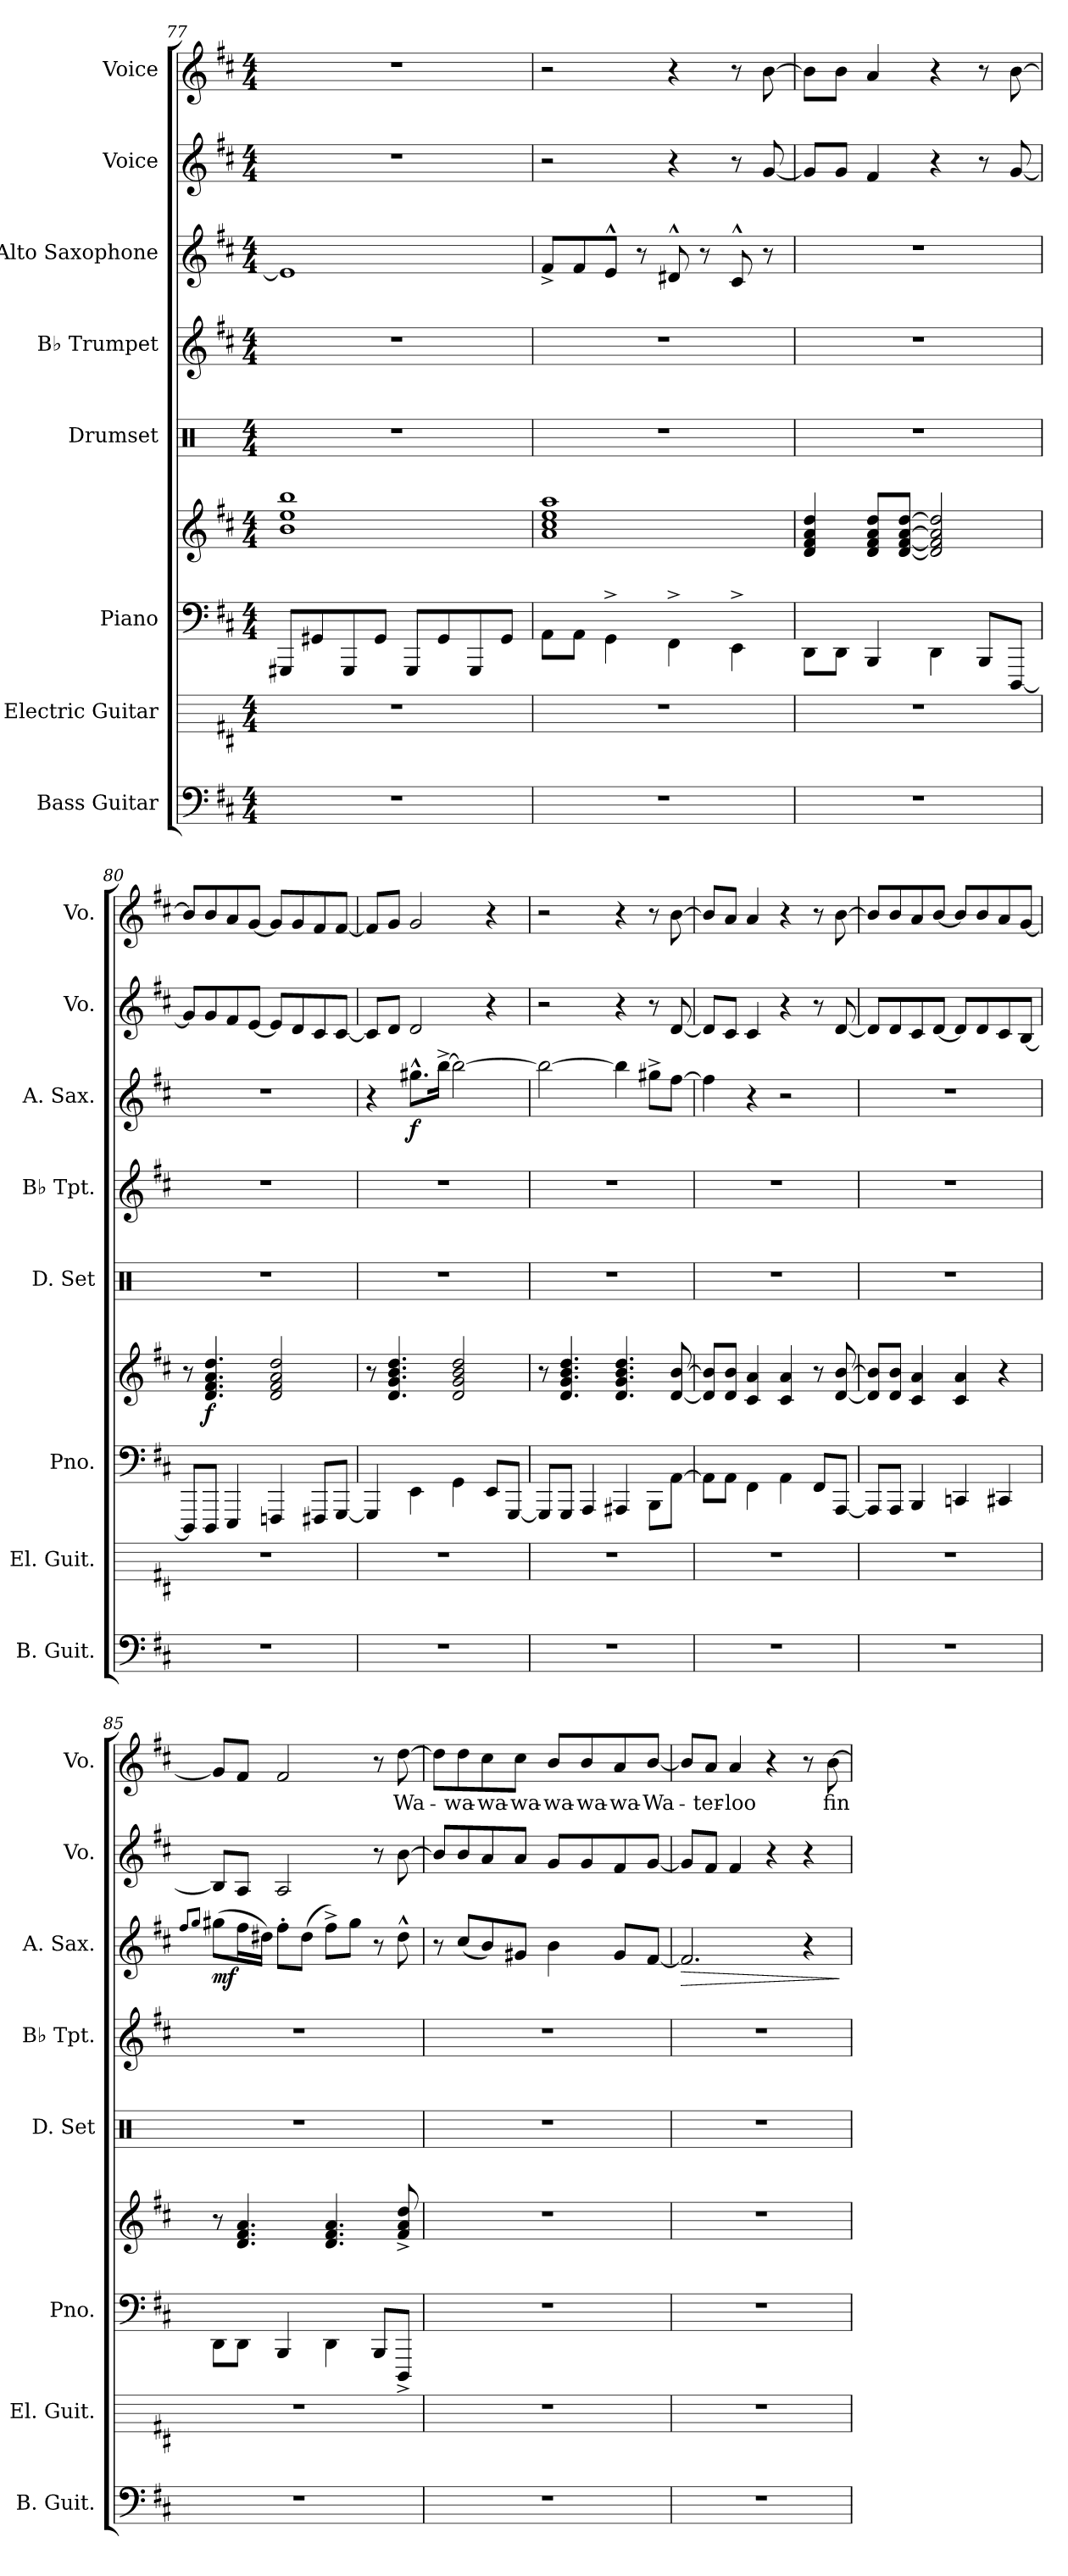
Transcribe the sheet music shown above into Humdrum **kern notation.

**kern	**kern	**kern	**kern	**dynam	**kern	**kern	**kern	**dynam	**kern	**kern	**text
*part8	*part7	*part6	*part6	*part6	*part5	*part4	*part3	*part3	*part2	*part1	*part1
*staff9	*staff8	*staff7	*staff6	*staff6/7	*staff5	*staff4	*staff3	*staff3	*staff2	*staff1	*staff1
*I"Bass Guitar	*I"Electric Guitar	*I"Piano	*	*	*I"Drumset	*I"B♭ Trumpet	*I"Alto Saxophone	*	*I"Voice	*I"Voice	*
*I'B. Guit.	*I'El. Guit.	*I'Pno.	*	*	*I'D. Set	*I'B♭ Tpt.	*I'A. Sax.	*	*I'Vo.	*I'Vo.	*
*clefF4	*	*clefF4	*clefG2	*	*clefX	*clefG2	*clefG2	*	*clefG2	*clefG2	*
*ITrd7c12	*	*	*	*	*	*ITrd1c2	*ITrd5c9	*	*	*	*
*k[f#c#]	*k[f#c#]	*k[f#c#]	*k[f#c#]	*	*k[]	*k[]	*k[b-]	*	*k[f#c#]	*k[f#c#]	*
*M4/4	*M4/4	*M4/4	*M4/4	*	*M4/4	*M4/4	*M4/4	*	*M4/4	*M4/4	*
=77	=77	=77	=77	=77	=77	=77	=77	=77	=77	=77	=77
1r	1r	8GGG#X/L	1b 1ee 1bb	.	1r	1r	1G#]	.	1r	1r	.
.	.	8GG#X/	.	.	.	.	.	.	.	.	.
.	.	8GGG#/	.	.	.	.	.	.	.	.	.
.	.	8GG#/J	.	.	.	.	.	.	.	.	.
.	.	8GGG#/L	.	.	.	.	.	.	.	.	.
.	.	8GG#/	.	.	.	.	.	.	.	.	.
.	.	8GGG#/	.	.	.	.	.	.	.	.	.
.	.	8GG#/J	.	.	.	.	.	.	.	.	.
!!LO:PB:g=z
=78	=78	=78	=78	=78	=78	=78	=78	=78	=78	=78	=78
1r	1r	8AA\L	1a 1cc# 1ee 1aa	.	1r	1r	8A^/L	.	2r	2r	.
.	.	8AA\J	.	.	.	.	8A/	.	.	.	.
.	.	4GG^\	.	.	.	.	8G^^/J	.	.	.	.
.	.	.	.	.	.	.	8r	.	.	.	.
.	.	4FF#^\	.	.	.	.	8F#X^^/	.	4r	4r	.
.	.	.	.	.	.	.	8r	.	.	.	.
.	.	4EE^\	.	.	.	.	8E^^/	.	8r	8r	.
.	.	.	.	.	.	.	8r	.	[8g/	[8b\	.
=79	=79	=79	=79	=79	=79	=79	=79	=79	=79	=79	=79
1r	1r	8DD\L	4d/ 4f#/ 4a/ 4dd/	.	1r	1r	1r	.	8g/L]	8b\L]	.
.	.	8DD\J	.	.	.	.	.	.	8g/J	8b\J	.
.	.	4BBB/	8d/ 8f#/ 8a/ 8dd/L	.	.	.	.	.	4f#/	4a/	.
.	.	.	[8d/ [8f#/ [8a/ [8dd/J	.	.	.	.	.	.	.	.
.	.	4DD\	2d/] 2f#/] 2a/] 2dd/]	.	.	.	.	.	4r	4r	.
.	.	8BBB/L	.	.	.	.	.	.	8r	8r	.
.	.	[8DDD/J	.	.	.	.	.	.	[8g/	[8b\	.
=80	=80	=80	=80	=80	=80	=80	=80	=80	=80	=80	=80
1r	1r	8DDD/L]	8r	.	1r	1r	1r	.	8g/L]	8b/L]	.
!	!	!	!	!LO:DY:b	!	!	!	!	!	!	!
.	.	8DDD/J	4.d/ 4.f#/ 4.a/ 4.dd/	f	.	.	.	.	8g/	8b/	.
.	.	4EEE/	.	.	.	.	.	.	8f#/	8a/	.
.	.	.	.	.	.	.	.	.	[8e/J	[8g/J	.
.	.	4FFFn/	2d/ 2f#/ 2a/ 2dd/	.	.	.	.	.	8e/L]	8g/L]	.
.	.	.	.	.	.	.	.	.	8d/	8g/	.
.	.	8FFF#X/L	.	.	.	.	.	.	8c#/	8f#/	.
.	.	[8GGG/J	.	.	.	.	.	.	[8c#/J	[8f#/J	.
=81	=81	=81	=81	=81	=81	=81	=81	=81	=81	=81	=81
1r	1r	4GGG/]	8r	.	1r	1r	4r	.	8c#/L]	8f#/L]	.
.	.	.	4.d/ 4.g/ 4.b/ 4.dd/	.	.	.	.	.	8d/J	8g/J	.
!	!	!	!	!	!	!	!	!LO:DY:b	!	!	!
.	.	4EE\	.	.	.	.	8.bn^^\L	f	2d/	2g/	.
.	.	.	.	.	.	.	[16dd^\Jk	.	.	.	.
.	.	4GG\	2d/ 2g/ 2b/ 2dd/	.	.	.	2dd\_	.	.	.	.
.	.	8EE/L	.	.	.	.	.	.	4r	4r	.
.	.	[8GGG/J	.	.	.	.	.	.	.	.	.
!!LO:PB:g=z
=82	=82	=82	=82	=82	=82	=82	=82	=82	=82	=82	=82
1r	1r	8GGG/L]	8r	.	1r	1r	2dd\_	.	2r	2r	.
.	.	8GGG/J	4.d/ 4.g/ 4.b/ 4.dd/	.	.	.	.	.	.	.	.
.	.	4AAA/	.	.	.	.	.	.	.	.	.
.	.	4AAA#X/	4.d/ 4.g/ 4.b/ 4.dd/	.	.	.	4dd\]	.	4r	4r	.
.	.	8BBB\L	.	.	.	.	8bn^\L	.	8r	8r	.
.	.	[8AA\J	[8d/ [8b/	.	.	.	[8a\J	.	[8d/	[8b\	.
=83	=83	=83	=83	=83	=83	=83	=83	=83	=83	=83	=83
1r	1r	8AA\L]	8d/] 8b/]L	.	1r	1r	4a\]	.	8d/L]	8b/L]	.
.	.	8AA\J	8d/ 8b/J	.	.	.	.	.	8c#/J	8a/J	.
.	.	4FF#\	4c#/ 4a/	.	.	.	4r	.	4c#/	4a/	.
.	.	4AA\	4c#/ 4a/	.	.	.	2r	.	4r	4r	.
.	.	8FF#/L	8r	.	.	.	.	.	8r	8r	.
.	.	[8AAA/J	[8d/ [8b/	.	.	.	.	.	[8d/	[8b\	.
=84	=84	=84	=84	=84	=84	=84	=84	=84	=84	=84	=84
1r	1r	8AAA/L]	8d/] 8b/]L	.	1r	1r	1r	.	8d/L]	8b/L]	.
.	.	8AAA/J	8d/ 8b/J	.	.	.	.	.	8d/	8b/	.
.	.	4BBB/	4c#/ 4a/	.	.	.	.	.	8c#/	8a/	.
.	.	.	.	.	.	.	.	.	[8d/J	[8b/J	.
.	.	4CCn/	4c#/ 4a/	.	.	.	.	.	8d/L]	8b/L]	.
.	.	.	.	.	.	.	.	.	8d/	8b/	.
.	.	4CC#X/	4r	.	.	.	.	.	8c#/	8a/	.
.	.	.	.	.	.	.	.	.	[8B/J	[8g/J	.
=85	=85	=85	=85	=85	=85	=85	=85	=85	=85	=85	=85
.	.	.	.	.	.	.	8qa/L	.	.	.	.
.	.	.	.	.	.	.	8qb-/J	.	.	.	.
!	!	!	!	!	!	!	!	!LO:DY:b	!	!	!
1r	1r	8DD\L	8r	.	1r	1r	(>8bn\L	mf	8B/L]	8g/L]	.
.	.	8DD\J	4.d/ 4.f#/ 4.a/	.	.	.	16a\L	.	8A/J	8f#/J	.
.	.	.	.	.	.	.	16f#X\JJ)	.	.	.	.
.	.	4BBB/	.	.	.	.	8a'\L	.	2A/	2f#/	.
.	.	.	.	.	.	.	(>8f#\J	.	.	.	.
.	.	4DD\	4.d/ 4.f#/ 4.a/	.	.	.	8a^\L)	.	.	.	.
.	.	.	.	.	.	.	8b\J	.	.	.	.
.	.	8BBB/L	.	.	.	.	8r	.	8r	8r	.
!	!	!	!	!	!	!	!	!	!	!	!LO:LY:b
.	.	8DDD^/J	8f#/^ 8a/^ 8dd/^	.	.	.	8f#^^\	.	[8b\	[8dd\	Wa-
!!LO:PB:g=z
=86	=86	=86	=86	=86	=86	=86	=86	=86	=86	=86	=86
1r	1r	1r	1r	.	1r	1r	8r	.	8b/L]	8dd\L]	.
!	!	!	!	!	!	!	!	!	!	!	!LO:LY:b
.	.	.	.	.	.	.	(<8e/L	.	8b/	8dd\	-wa-
!	!	!	!	!	!	!	!	!	!	!	!LO:LY:b
.	.	.	.	.	.	.	8d/)	.	8a/	8cc#\	-wa-
!	!	!	!	!	!	!	!	!	!	!	!LO:LY:b
.	.	.	.	.	.	.	8Bn/J	.	8a/J	8cc#\J	-wa-
!	!	!	!	!	!	!	!	!	!	!	!LO:LY:b
.	.	.	.	.	.	.	4d\	.	8g/L	8b/L	-wa-
!	!	!	!	!	!	!	!	!	!	!	!LO:LY:b
.	.	.	.	.	.	.	.	.	8g/	8b/	-wa-
!	!	!	!	!	!	!	!	!	!	!	!LO:LY:b
.	.	.	.	.	.	.	8B/L	.	8f#/	8a/	-wa-
!	!	!	!	!	!	!	!	!	!	!	!LO:LY:b
.	.	.	.	.	.	.	[8A/J	.	[8g/J	[8b/J	-Wa-
=87	=87	=87	=87	=87	=87	=87	=87	=87	=87	=87	=87
!	!	!	!	!	!	!	!	!LO:HP:b	!	!	!
1r	1r	1r	1r	.	1r	1r	2.A/]	>	8g/L]	8b/L]	.
!	!	!	!	!	!	!	!	!	!	!	!LO:LY:b
.	.	.	.	.	.	.	.	.	8f#/J	8a/J	-ter-
!	!	!	!	!	!	!	!	!	!	!	!LO:LY:b
.	.	.	.	.	.	.	.	.	4f#/	4a/	-loo
.	.	.	.	.	.	.	.	.	4r	4r	.
.	.	.	.	.	.	.	4r	.	4r	8r	.
!	!	!	!	!	!	!	!	!	!	!	!LO:LY:b
.	.	.	.	.	.	.	.	.	.	[8b\	fin-
.	.	.	.	.	.	.	.	]	.	.	.
=	=	=	=	=	=	=	=	=	=	=	=
*-	*-	*-	*-	*-	*-	*-	*-	*-	*-	*-	*-
